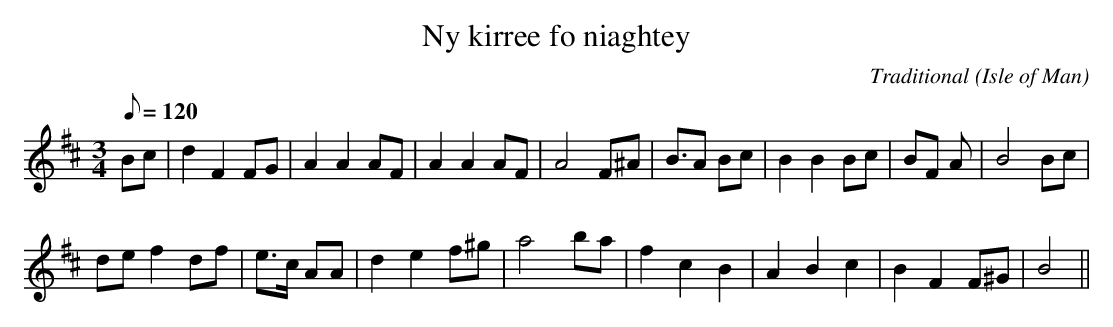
X:1
T:Ny kirree fo niaghtey
C:Traditional
O:Isle of Man
M:3/4
L:1/8
Q:120
K:D
Bc|d2 F2 FG|A2A2 AF|A2 A2 AF|A4 F^A|B3/2A Bc|B2B2 Bc|BF A|B4 Bc|
de f2 df|e>c AA|d2e2 f^g|a4 ba|f2 c2B2|A2 B2c2|B2 F2 F^G|B4||
